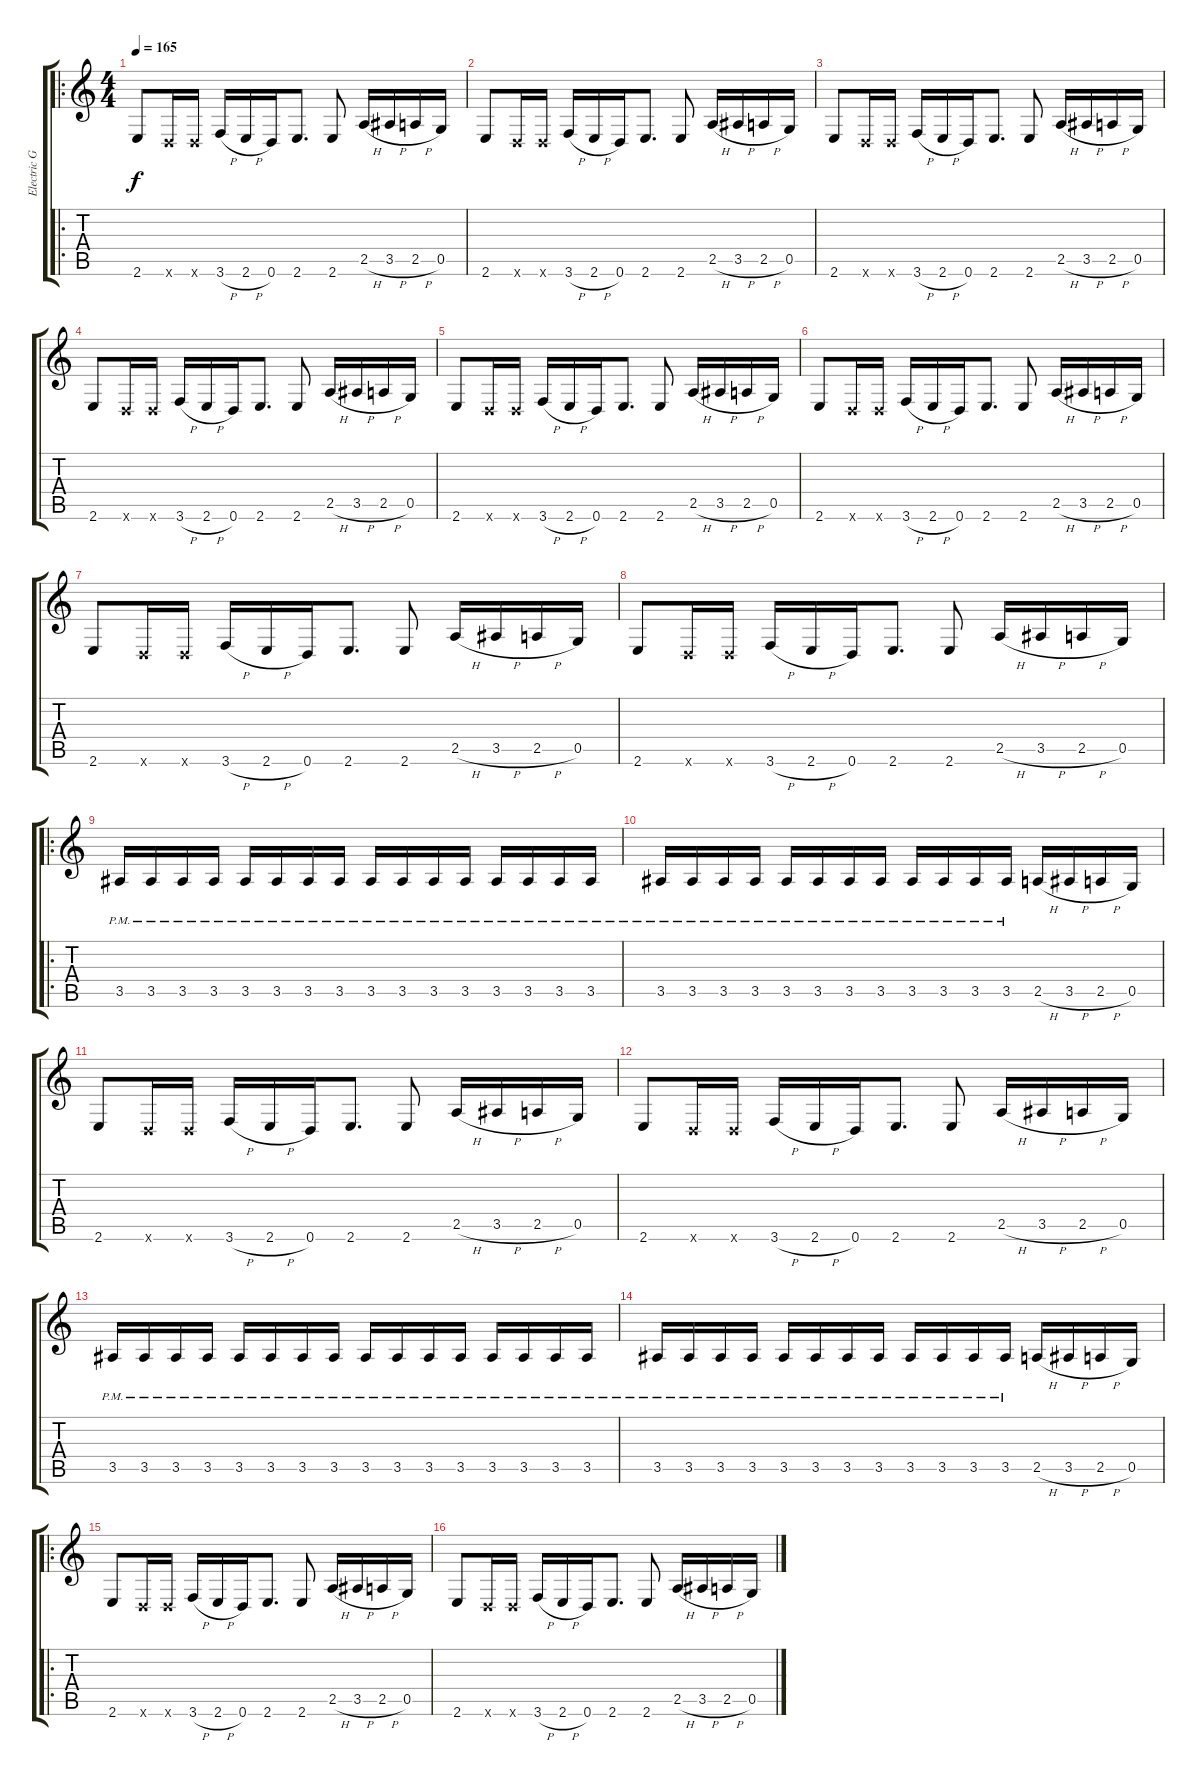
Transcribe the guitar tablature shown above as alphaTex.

\track ("Electric Guitar" "Electric G") {instrument distortionguitar}
\staff {score tabs}
\tuning (D4 A3 F3 C3 G2 D2) {hide}
\ro
\ts (4 4)
\tempo 165
\clef g2
\ks c
2.6.8{dy f} 0.6{x}.16 0.6{x}.16 3.6{h}.16 2.6{h}.16 0.6.16 2.6.8{d} 2.6.8 2.5{h}.16 3.5{h}.16 2.5{h}.16 0.5.16 |
2.6.8 0.6{x}.16 0.6{x}.16 3.6{h}.16 2.6{h}.16 0.6.16 2.6.8{d} 2.6.8 2.5{h}.16 3.5{h}.16 2.5{h}.16 0.5.16 |
2.6.8 0.6{x}.16 0.6{x}.16 3.6{h}.16 2.6{h}.16 0.6.16 2.6.8{d} 2.6.8 2.5{h}.16 3.5{h}.16 2.5{h}.16 0.5.16 |
2.6.8 0.6{x}.16 0.6{x}.16 3.6{h}.16 2.6{h}.16 0.6.16 2.6.8{d} 2.6.8 2.5{h}.16 3.5{h}.16 2.5{h}.16 0.5.16 |
2.6.8 0.6{x}.16 0.6{x}.16 3.6{h}.16 2.6{h}.16 0.6.16 2.6.8{d} 2.6.8 2.5{h}.16 3.5{h}.16 2.5{h}.16 0.5.16 |
2.6.8 0.6{x}.16 0.6{x}.16 3.6{h}.16 2.6{h}.16 0.6.16 2.6.8{d} 2.6.8 2.5{h}.16 3.5{h}.16 2.5{h}.16 0.5.16 |
2.6.8 0.6{x}.16 0.6{x}.16 3.6{h}.16 2.6{h}.16 0.6.16 2.6.8{d} 2.6.8 2.5{h}.16 3.5{h}.16 2.5{h}.16 0.5.16 |
2.6.8 0.6{x}.16 0.6{x}.16 3.6{h}.16 2.6{h}.16 0.6.16 2.6.8{d} 2.6.8 2.5{h}.16 3.5{h}.16 2.5{h}.16 0.5.16 |
\ro
3.5{pm}.16 3.5{pm}.16 3.5{pm}.16 3.5{pm}.16 3.5{pm}.16 3.5{pm}.16 3.5{pm}.16 3.5{pm}.16 3.5{pm}.16 3.5{pm}.16 3.5{pm}.16 3.5{pm}.16 3.5{pm}.16 3.5{pm}.16 3.5{pm}.16 3.5{pm}.16 |
3.5{pm}.16 3.5{pm}.16 3.5{pm}.16 3.5{pm}.16 3.5{pm}.16 3.5{pm}.16 3.5{pm}.16 3.5{pm}.16 3.5{pm}.16 3.5{pm}.16 3.5{pm}.16 3.5{pm}.16 2.5{h}.16 3.5{h}.16 2.5{h}.16 0.5.16 |
2.6.8 0.6{x}.16 0.6{x}.16 3.6{h}.16 2.6{h}.16 0.6.16 2.6.8{d} 2.6.8 2.5{h}.16 3.5{h}.16 2.5{h}.16 0.5.16 |
2.6.8 0.6{x}.16 0.6{x}.16 3.6{h}.16 2.6{h}.16 0.6.16 2.6.8{d} 2.6.8 2.5{h}.16 3.5{h}.16 2.5{h}.16 0.5.16 |
3.5{pm}.16 3.5{pm}.16 3.5{pm}.16 3.5{pm}.16 3.5{pm}.16 3.5{pm}.16 3.5{pm}.16 3.5{pm}.16 3.5{pm}.16 3.5{pm}.16 3.5{pm}.16 3.5{pm}.16 3.5{pm}.16 3.5{pm}.16 3.5{pm}.16 3.5{pm}.16 |
3.5{pm}.16 3.5{pm}.16 3.5{pm}.16 3.5{pm}.16 3.5{pm}.16 3.5{pm}.16 3.5{pm}.16 3.5{pm}.16 3.5{pm}.16 3.5{pm}.16 3.5{pm}.16 3.5{pm}.16 2.5{h}.16 3.5{h}.16 2.5{h}.16 0.5.16 |
\ro
2.6.8 0.6{x}.16 0.6{x}.16 3.6{h}.16 2.6{h}.16 0.6.16 2.6.8{d} 2.6.8 2.5{h}.16 3.5{h}.16 2.5{h}.16 0.5.16 |
2.6.8 0.6{x}.16 0.6{x}.16 3.6{h}.16 2.6{h}.16 0.6.16 2.6.8{d} 2.6.8 2.5{h}.16 3.5{h}.16 2.5{h}.16 0.5.16
